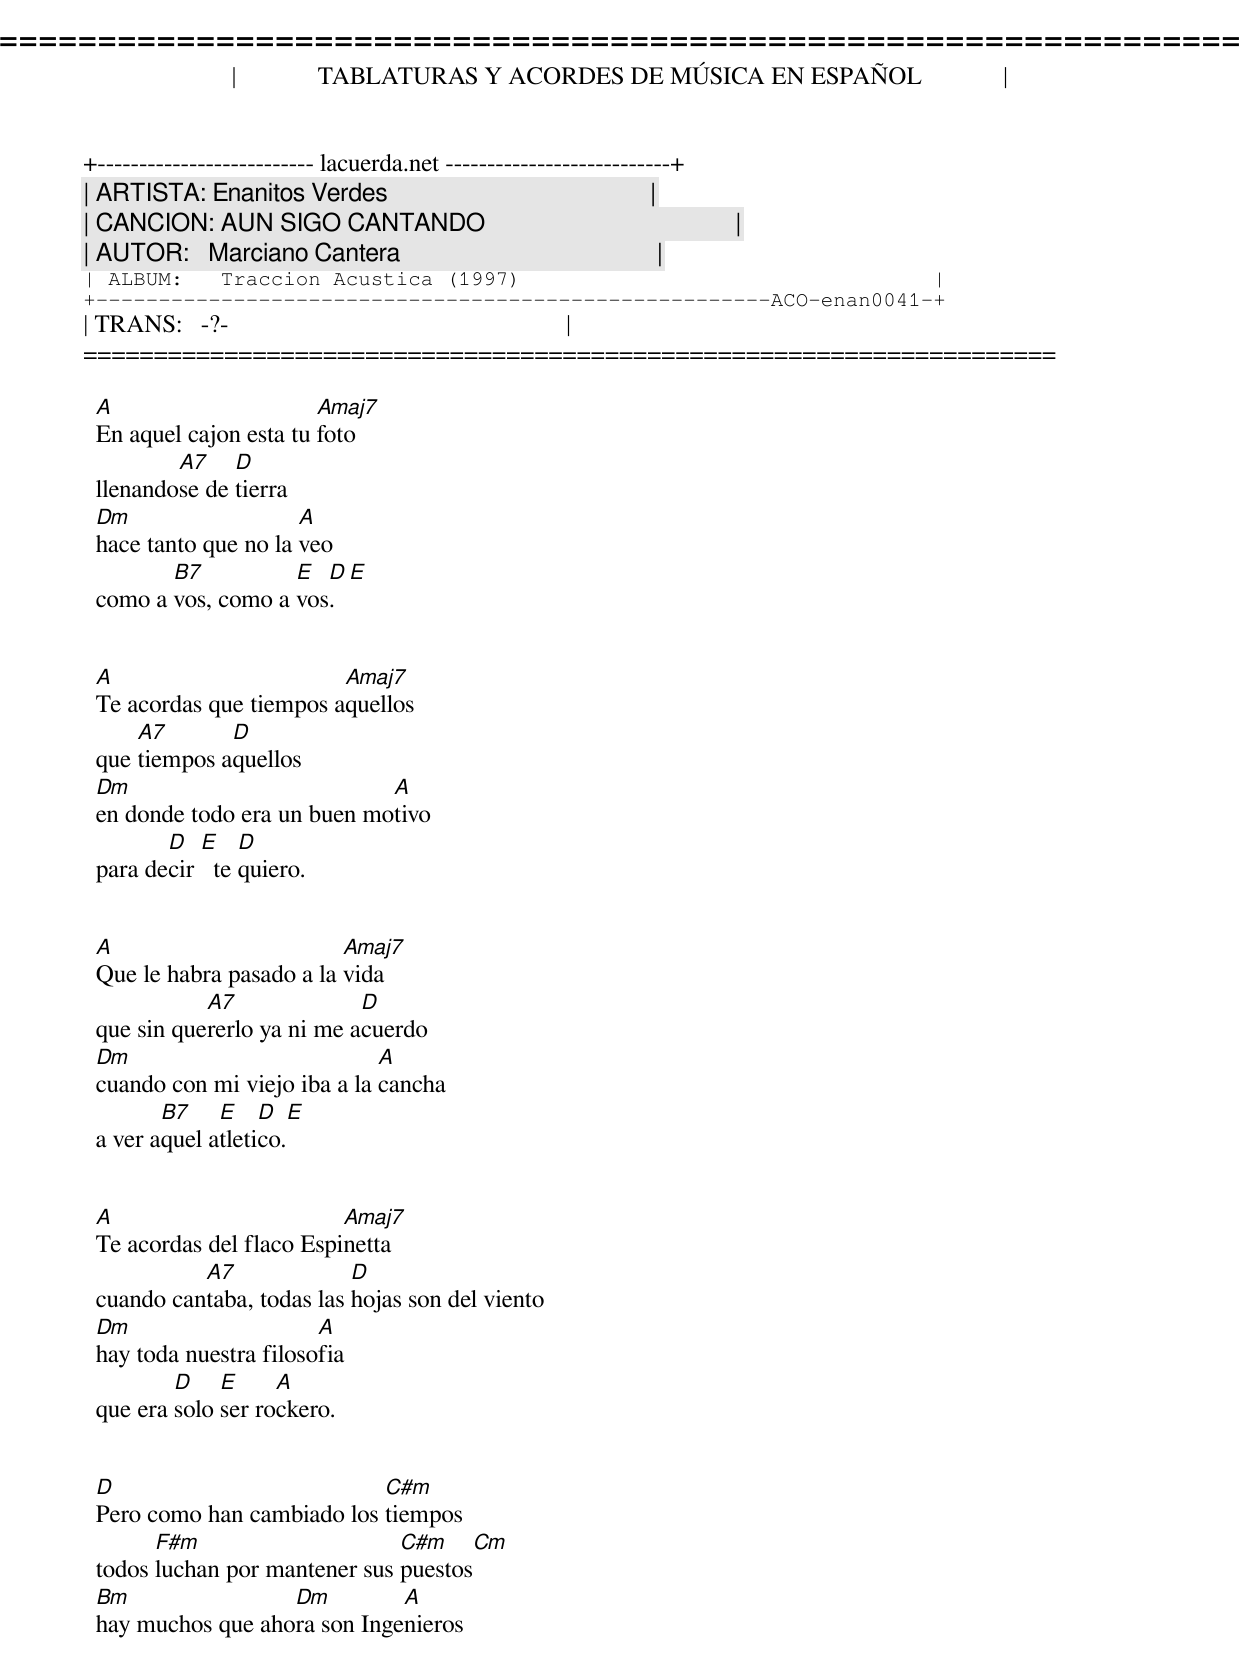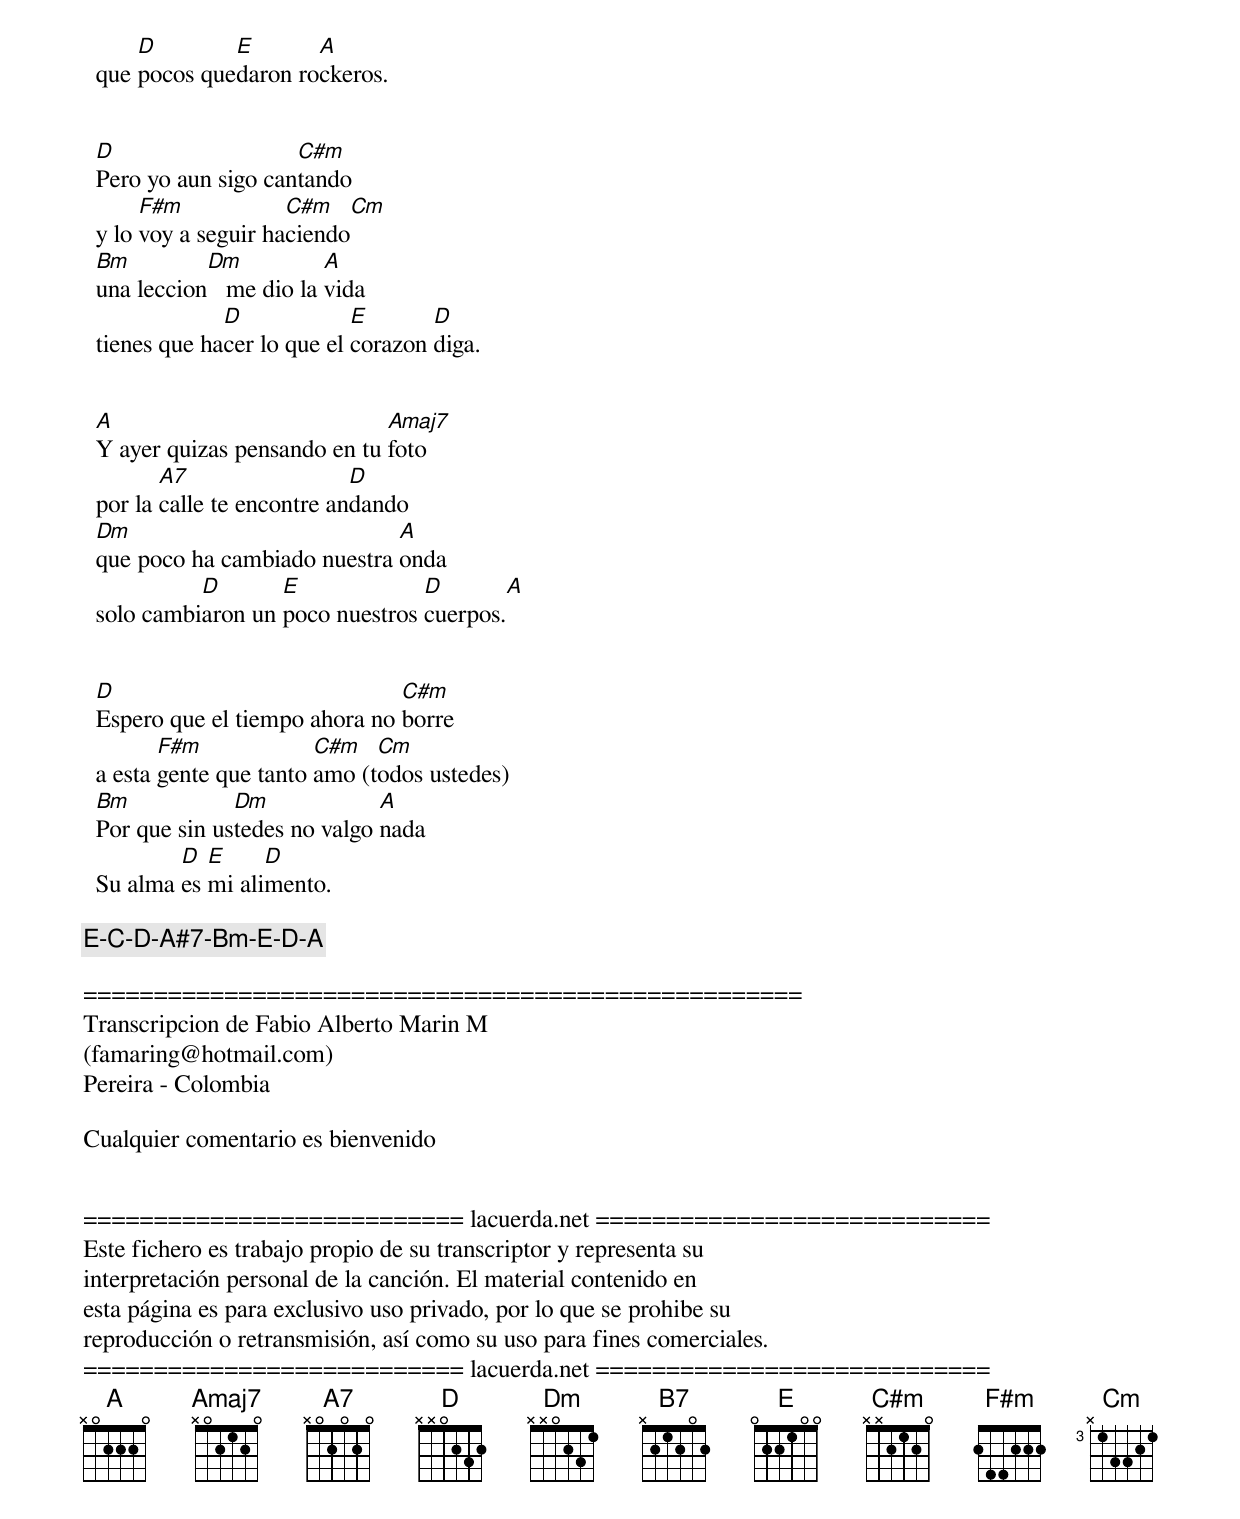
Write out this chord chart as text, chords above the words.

=====================================================================
|             TABLATURAS Y ACORDES DE MÚSICA EN ESPAÑOL             |
+-------------------------- lacuerda.net ---------------------------+
| ARTISTA: Enanitos Verdes                                          |
| CANCION: AUN SIGO CANTANDO                                        |
| AUTOR:   Marciano Cantera                                         |
| ALBUM:   Traccion Acustica (1997)                                 |
+------------------------------------------------------ACO-enan0041-+
| TRANS:   -?-                                                      |
=====================================================================

  A                      Amaj7
  En aquel cajon esta tu foto
          A7    D
  llenandose de tierra
  Dm                   A
  hace tanto que no la veo
         B7          E  D  E
  como a vos, como a vos.


  A                       Amaj7
  Te acordas que tiempos aquellos
      A7       D
  que tiempos aquellos
  Dm                          A
  en donde todo era un buen motivo
         D   E    D
  para decir   te quiero.


  A                        Amaj7
  Que le habra pasado a la vida
             A7              D
  que sin quererlo ya ni me acuerdo
  Dm                           A
  cuando con mi viejo iba a la cancha
         B7    E    D  E
  a ver aquel atletico.


  A                        Amaj7
  Te acordas del flaco Espinetta
            A7              D
  cuando cantaba, todas las hojas son del viento
  Dm                     A
  hay toda nuestra filosofia
          D    E     A
  que era solo ser rockero.


  D                          C#m
  Pero como han cambiado los tiempos
        F#m                     C#m     Cm
  todos luchan por mantener sus puestos
  Bm                Dm         A
  hay muchos que ahora son Ingenieros
      D        E       A
  que pocos quedaron rockeros.


  D                   C#m
  Pero yo aun sigo cantando
       F#m            C#m    Cm
  y lo voy a seguir haciendo
  Bm         Dm           A
  una leccion   me dio la vida
               D             E       D
  tienes que hacer lo que el corazon diga.


  A                            Amaj7
  Y ayer quizas pensando en tu foto
         A7                  D
  por la calle te encontre andando
  Dm                           A
  que poco ha cambiado nuestra onda
            D       E             D       A
  solo cambiaron un poco nuestros cuerpos.


  D                             C#m
  Espero que el tiempo ahora no borre
         F#m             C#m   Cm
  a esta gente que tanto amo (todos ustedes)
  Bm            Dm             A
  Por que sin ustedes no valgo nada
          D  E     D
  Su alma es mi alimento.

  [E-C-D-A#7-Bm-E-D-A]

===================================================
Transcripcion de Fabio Alberto Marin M
(famaring@hotmail.com)
Pereira - Colombia

Cualquier comentario es bienvenido


=========================== lacuerda.net ============================
Este fichero es trabajo propio de su transcriptor y representa su
interpretación personal de la canción. El material contenido en
esta página es para exclusivo uso privado, por lo que se prohibe su
reproducción o retransmisión, así como su uso para fines comerciales.
=========================== lacuerda.net ============================
